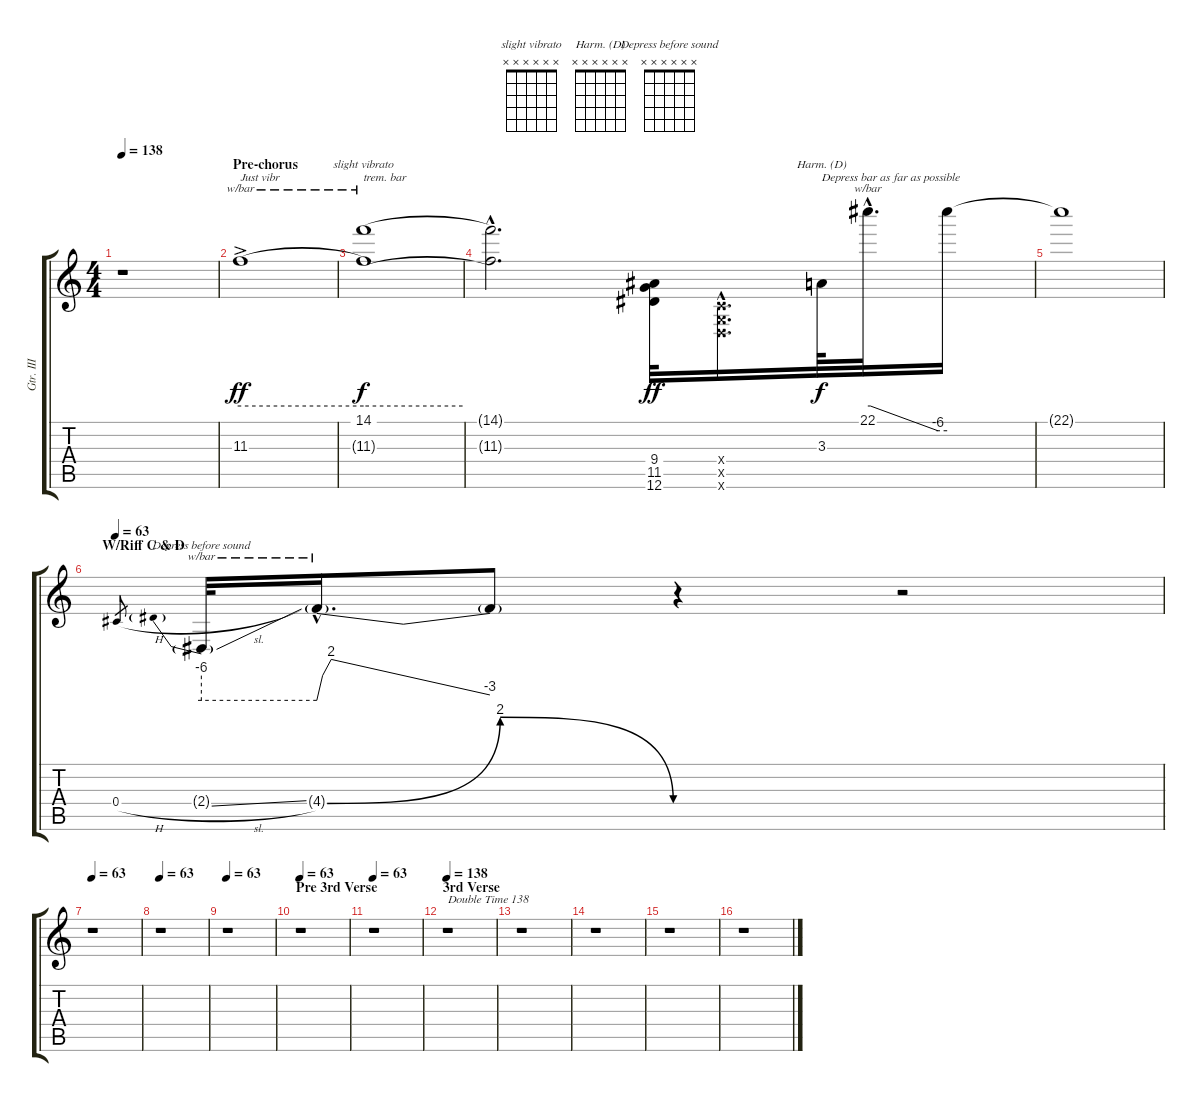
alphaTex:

\track ("Gtr. III" "Gtr. III") {instrument overdrivenguitar}
\staff {score tabs}
\tuning (Eb4 Bb3 Gb3 Db3 Ab2 Eb2) {hide}
\chord ("slight vibrato" x x x x x x) {firstfret 0}
\chord ("Harm. (D)" x x x x x x) {firstfret 0}
\chord ("Depress before sound" x x x x x x) {firstfret 0}
\ts (4 4)
\tempo 138
\clef g2
\ks c
r.1{dy f} |
\section ("" "Pre-chorus")
11.3{ac}.1{tbe (hold default 0 0 60 0) txt "Just vibr" dy ff} |
(14.1 11.3{t}).1{tbe (hold default 0 0 60 0) ch "slight vibrato" txt "trem. bar" dy f} |
(14.1{hac t} 11.3{hac t}).2{d} (9.4 11.5 12.6).32{dy ff} (-1.4{hac x} -1.5{hac x} -1.6{hac x}).16{d} 3.3.64{ch "Harm. (D)" txt "Depress bar as far as possible" dy f} 22.1{hac}.32{d tbe (custom default 0 0 2 0 53 -24 60 -24)} 22.1{t}.16 |
22.1{t}.1 |
\section ("" "W/Riff C & D")
\tempo 63
0.4{h}.8{gr} 2.4{sl g}.32{tbe (predive default 0 -24 60 -24) ch "Depress before sound"} 4.4{be (bendrelease 0 0 20 8 41 8 60 0) g hac}.16{d tbe (custom default 0 -24 2 0 5 8 60 -12)} 4.4{t}.8 r.4 r.2 |
\tempo 63
r.1 |
\tempo 63
r.1 |
\tempo 63
r.1 |
\section ("" "Pre 3rd Verse")
\tempo 63
r.1 |
\tempo 63
r.1 |
\section ("" "3rd Verse")
\tempo 138
r.1{txt "Double Time 138"} |
r.1 |
r.1 |
r.1 |
r.1
